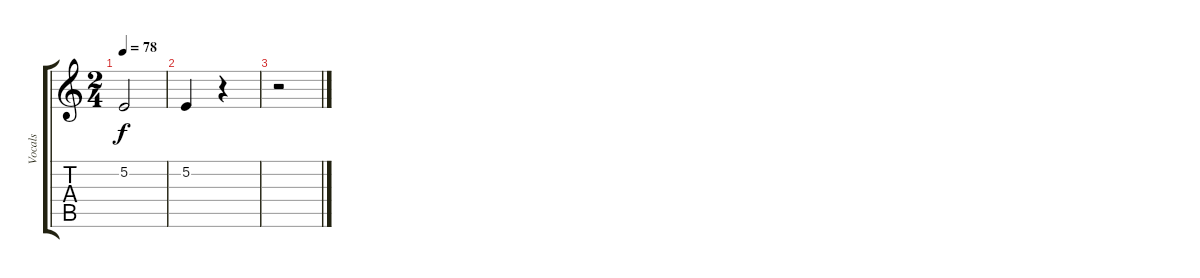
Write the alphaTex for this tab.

\track ("Vocals" "Vocals") {instrument baritonesax}
\staff {score tabs}
\tuning (E4 B3 G3 D3 A2 E2) {hide}
\ts (2 4)
\tempo 78
\clef g2
\ks c
5.2.2{dy f} |
5.2.4 r.4 |
r.2
